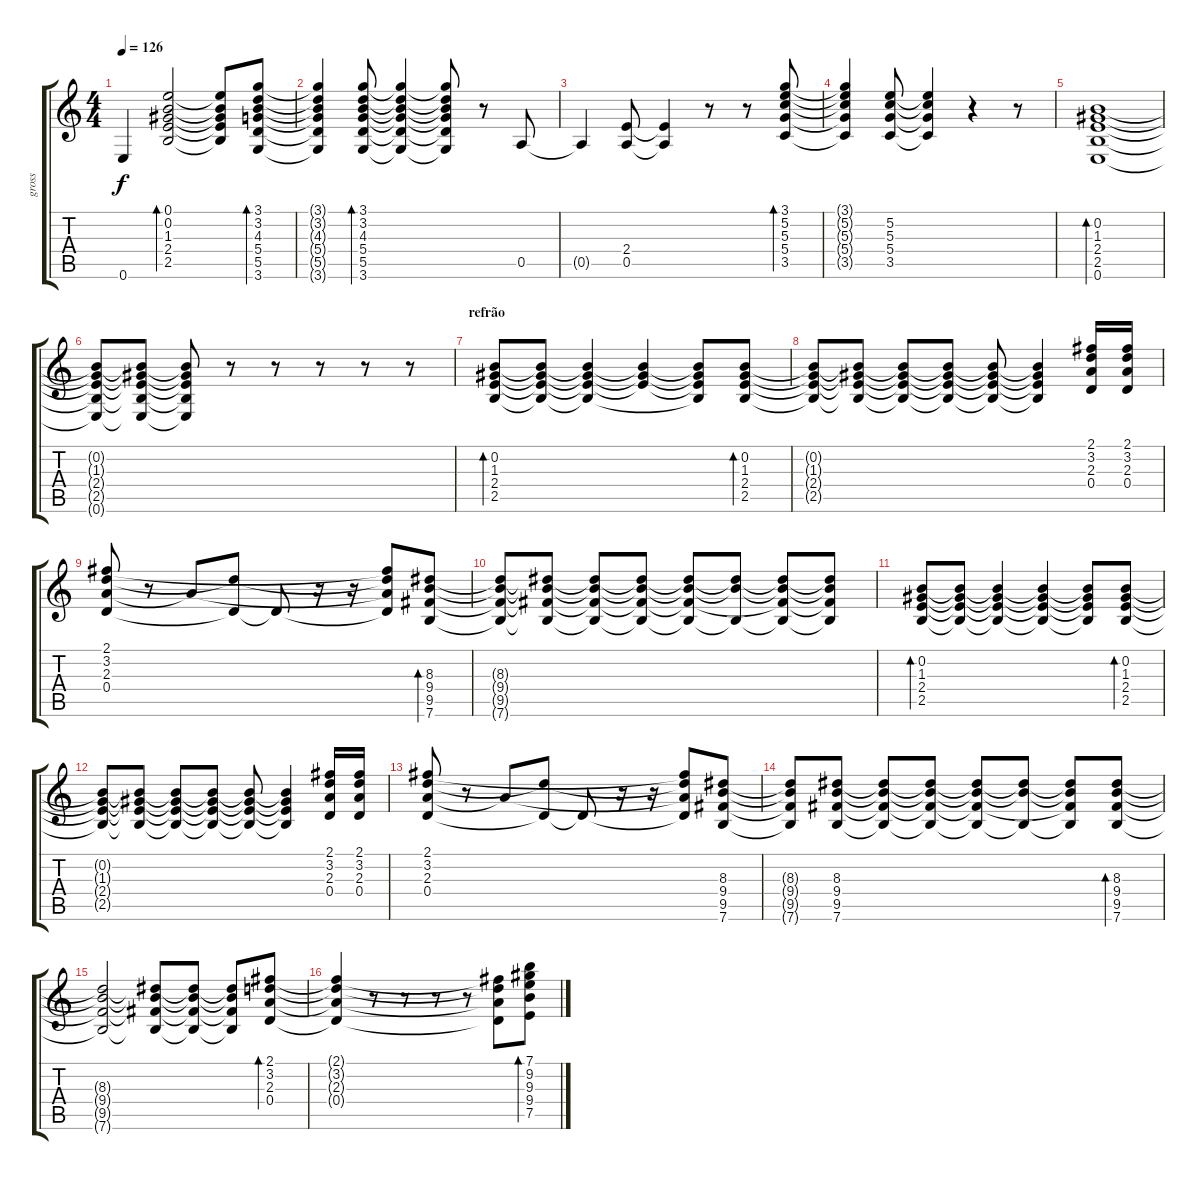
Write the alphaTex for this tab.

\track ("gross" "gross") {instrument acousticguitarsteel}
\staff {score tabs}
\tuning (E4 B3 G3 D3 A2 E2) {hide}
\ts (4 4)
\tempo 126
\clef g2
\ks c
0.6.4{dy f} (0.1 0.2 1.3 2.4 2.5).2{bd 60} (0.1{t} 0.2{t} 1.3{t} 2.4{t} 2.5{t}).8 (3.1 3.2 4.3 5.4 5.5 3.6).8{bd 60} |
(3.1{t} 3.2{t} 4.3{t} 5.4{t} 5.5{t} 3.6{t}).4 (3.1 3.2 4.3 5.4 5.5 3.6).8{bd 30} (3.1{t} 3.2{t} 4.3{t} 5.4{t} 5.5{t} 3.6{t}).4 (3.1{t} 3.2{t} 4.3{t} 5.4{t} 5.5{t} 3.6{t}).8 r.8 0.5.8 |
0.5{t}.4 (2.4 0.5).8 (2.4{t} 0.5{t}).4 r.8 r.8 (3.1 5.2 5.3 5.4 3.5).8{bd 60} |
(3.1{t} 5.2{t} 5.3{t} 5.4{t} 3.5{t}).4 (5.2 5.3 5.4 3.5).8 (5.2{t} 5.3{t} 5.4{t} 3.5{t}).4 r.4 r.8 |
(0.2 1.3 2.4 2.5 0.6).1{bd 60} |
(0.2{t} 1.3{t} 2.4{t} 2.5{t} 0.6{t}).8 (0.2{t} 1.3{t} 2.4{t} 2.5{t} 0.6{t}).8 (0.2{t} 1.3{t} 2.4{t} 2.5{t} 0.6{t}).8 r.8 r.8 r.8 r.8 r.8 |
\section ("" "refrão")
(0.2 1.3 2.4 2.5).8{bd 60} (0.2{t} 1.3{t} 2.4{t} 2.5{t}).8 (0.2{t} 1.3{t} 2.4{t} 2.5{t}).4 (0.2{t} 1.3{t} 2.4{t}).4 (0.2{t} 1.3{t} 2.4{t} 2.5{t}).8 (0.2 1.3 2.4 2.5).8{bd 60} |
(0.2{t} 1.3{t} 2.4{t} 2.5{t}).8 (0.2{t} 1.3{t} 2.4{t} 2.5{t}).8 (0.2{t} 1.3{t} 2.4{t} 2.5{t}).8 (0.2{t} 1.3{t} 2.4{t} 2.5{t}).8 (0.2{t} 1.3{t} 2.4{t} 2.5{t}).8 (0.2{t} 1.3{t} 2.4{t} 2.5{t}).4 (2.1 3.2 2.3 0.4).16 (2.1 3.2 2.3 0.4).16 |
(2.1 3.2 2.3 0.4).8 r.8 2.3{t}.8 (3.2{t} 0.4{t}).8 0.4{t}.8 r.16 r.16 (2.1{t} 3.2{t} 2.3{t} 0.4{t}).8 (8.3 9.4 9.5 7.6).8{bd 60} |
(8.3{t} 9.4{t} 9.5{t} 7.6{t}).8 (8.3{t} 9.4{t} 9.5{t} 7.6{t}).8 (8.3{t} 9.4{t} 9.5{t} 7.6{t}).8 (8.3{t} 9.4{t} 9.5{t} 7.6{t}).8 (8.3{t} 9.4{t} 9.5{t} 7.6{t}).8 (8.3{t} 9.4{t} 7.6{t}).8 (8.3{t} 9.4{t} 9.5{t} 7.6{t}).8 (8.3{t} 9.4{t} 9.5{t} 7.6{t}).8 |
(0.2 1.3 2.4 2.5).8{bd 60} (0.2{t} 1.3{t} 2.4{t} 2.5{t}).8 (0.2{t} 1.3{t} 2.4{t} 2.5{t}).4 (0.2{t} 1.3{t} 2.4{t} 2.5{t}).4 (0.2{t} 1.3{t} 2.4{t} 2.5{t}).8 (0.2 1.3 2.4 2.5).8{bd 60} |
(0.2{t} 1.3{t} 2.4{t} 2.5{t}).8 (0.2{t} 1.3{t} 2.4{t} 2.5{t}).8 (0.2{t} 1.3{t} 2.4{t} 2.5{t}).8 (0.2{t} 1.3{t} 2.4{t} 2.5{t}).8 (0.2{t} 1.3{t} 2.4{t} 2.5{t}).8 (0.2{t} 1.3{t} 2.4{t} 2.5{t}).4 (2.1 3.2 2.3 0.4).16 (2.1 3.2 2.3 0.4).16 |
(2.1 3.2 2.3 0.4).8 r.8 2.3{t}.8 (3.2{t} 0.4{t}).8 0.4{t}.8 r.16 r.16 (2.1{t} 3.2{t} 2.3{t} 0.4{t}).8 (8.3 9.4 9.5 7.6).8 |
(8.3{t} 9.4{t} 9.5{t} 7.6{t}).8 (8.3 9.4 9.5 7.6).8 (8.3{t} 9.4{t} 9.5{t} 7.6{t}).8 (8.3{t} 9.4{t} 9.5{t} 7.6{t}).8 (8.3{t} 9.4{t} 9.5{t} 7.6{t}).8 (8.3{t} 9.4{t} 7.6{t}).8 (8.3{t} 9.4{t} 9.5{t} 7.6{t}).8 (8.3 9.4 9.5 7.6).8{bd 240} |
(8.3{t} 9.4{t} 9.5{t} 7.6{t}).2 (8.3{t} 9.4{t} 9.5{t} 7.6{t}).8 (8.3{t} 9.4{t} 9.5{t} 7.6{t}).8 (8.3{t} 9.4{t} 9.5{t} 7.6{t}).8 (2.1 3.2 2.3 0.4).8{bd 240} |
(2.1{t} 3.2{t} 2.3{t} 0.4{t}).4 r.8 r.8 r.8 r.8 (2.1{t} 3.2{t} 2.3{t} 0.4{t}).8 (7.1 9.2 9.3 9.4 7.5).8{bd 240}
